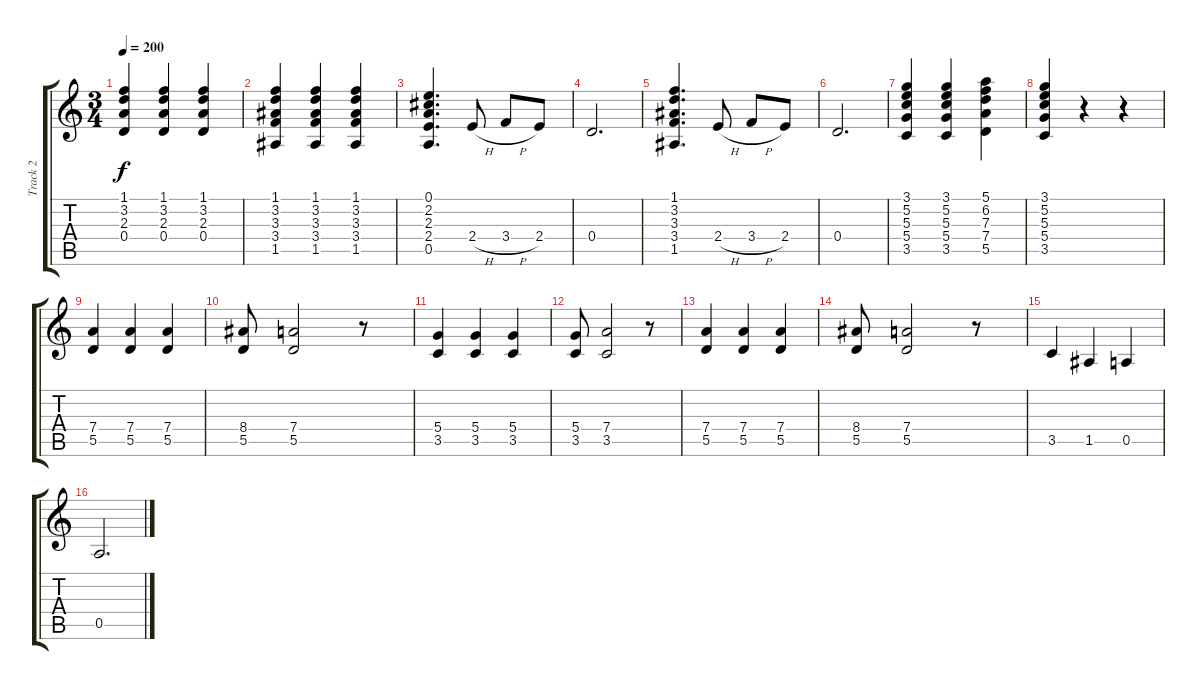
\track ("Track 2" "Track 2") {instrument acousticguitarnylon}
\staff {score tabs}
\tuning (E4 B3 G3 D3 A2 E2) {hide}
\ts (3 4)
\tempo 200
\clef g2
\ks c
(1.1 3.2 2.3 0.4).4{dy f} (1.1 3.2 2.3 0.4).4 (1.1 3.2 2.3 0.4).4 |
(1.1 3.2 3.3 3.4 1.5).4 (1.1 3.2 3.3 3.4 1.5).4 (1.1 3.2 3.3 3.4 1.5).4 |
(0.1 2.2 2.3 2.4 0.5).4{d} 2.4{h}.8 3.4{h}.8 2.4.8 |
0.4.2{d} |
(1.1 3.2 3.3 3.4 1.5).4{d} 2.4{h}.8 3.4{h}.8 2.4.8 |
0.4.2{d} |
(3.1 5.2 5.3 5.4 3.5).4 (3.1 5.2 5.3 5.4 3.5).4 (5.1 6.2 7.3 7.4 5.5).4 |
(3.1 5.2 5.3 5.4 3.5).4 r.4 r.4 |
(7.4 5.5).4 (7.4 5.5).4 (7.4 5.5).4 |
(8.4 5.5).8 (7.4 5.5).2 r.8 |
(5.4 3.5).4 (5.4 3.5).4 (5.4 3.5).4 |
(5.4 3.5).8 (7.4 3.5).2 r.8 |
(7.4 5.5).4 (7.4 5.5).4 (7.4 5.5).4 |
(8.4 5.5).8 (7.4 5.5).2 r.8 |
3.5.4 1.5.4 0.5.4 |
0.5.2{d}
